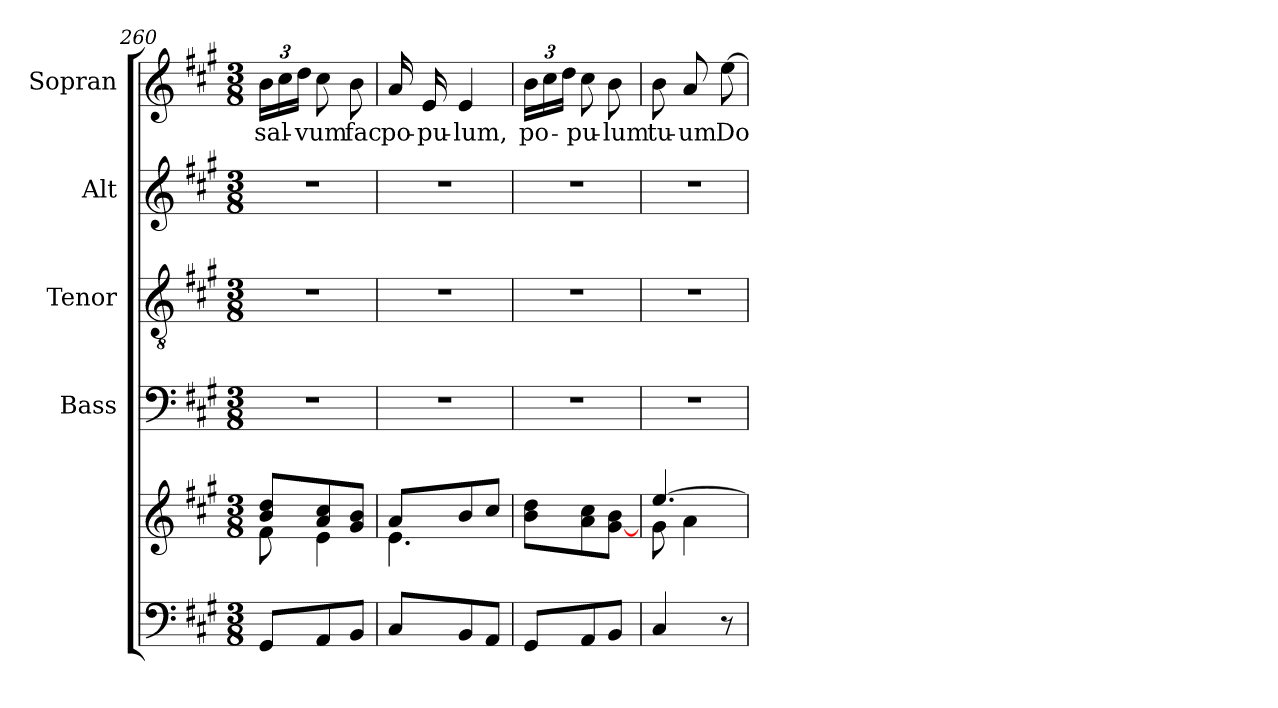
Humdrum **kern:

**kern	**kern	**kern	**kern	**kern	**kern	**text
*part5	*part5	*part4	*part3	*part2	*part1	*part1
*staff6	*staff5	*staff4	*staff3	*staff2	*staff1	*staff1
*	*	*I"Bass	*I"Tenor	*I"Alt	*I"Sopran	*
*	*	*I'B.	*I'T.	*I'A.	*I'S.	*
*clefF4	*clefG2	*clefF4	*clefGv2	*clefG2	*clefG2	*
*k[f#c#g#]	*k[f#c#g#]	*k[f#c#g#]	*k[f#c#g#]	*k[f#c#g#]	*k[f#c#g#]	*
*A:	*A:	*A:	*A:	*A:	*A:	*
*M3/8	*M3/8	*M3/8	*M3/8	*M3/8	*M3/8	*
=260	=260	=260	=260	=260	=260	=260
*	*^	*	*	*	*	*
*	*	*	*	*	*	*Xbrackettup	*
!	!	!	!	!	!	!	!LO:LY:b
8GG#/L	8b/ 8dd/L	8f#\	4.r	4.r	4.r	24b\LL	sal-
.	.	.	.	.	.	24cc#\	.
.	.	.	.	.	.	24dd\JJ	.
!	!	!	!	!	!	!	!LO:LY:b
8AA/	8a/ 8cc#/	4e\	.	.	.	8cc#\	-vum
!	!	!	!	!	!	!	!LO:LY:b
8BB/J	8g#/ 8b/J	.	.	.	.	8b\	fac
=261	=261	=261	=261	=261	=261	=261	=261
!	!	!	!	!	!	!	!LO:LY:b
8C#/L	8a/L	4.e\	4.r	4.r	4.r	16a/	po-
!	!	!	!	!	!	!	!LO:LY:b
.	.	.	.	.	.	16e/	-pu-
!	!	!	!	!	!	!	!LO:LY:b
8BB/	8b/	.	.	.	.	4e/	-lum,
8AA/J	8cc#/J	.	.	.	.	.	.
*	*v	*v	*	*	*	*	*
=262	=262	=262	=262	=262	=262	=262
!	!	!	!	!	!	!LO:LY:b
8GG#/L	8b\ 8dd\L	4.r	4.r	4.r	24b\LL	po-
.	.	.	.	.	24cc#\	.
.	.	.	.	.	24dd\JJ	.
!	!	!	!	!	!	!LO:LY:b
8AA/	8a\ 8cc#\	.	.	.	8cc#\	-pu-
!	!	!	!	!	!	!LO:LY:b
8BB/J	[<8g#\ 8b\J	.	.	.	8b\	-lum
=263	=263	=263	=263	=263	=263	=263
*	*^	*	*	*	*	*
!	!	!	!	!	!	!	!LO:LY:b
4C#/	[>4.ee/	8g#\	4.r	4.r	4.r	8b\	tu-
!	!	!	!	!	!	!	!LO:LY:b
.	.	4a\	.	.	.	8a/	-um
!	!	!	!	!	!	!	!LO:LY:b
8r	.	.	.	.	.	[8ee\	Do-
*	*v	*v	*	*	*	*	*
=	=	=	=	=	=	=
*-	*-	*-	*-	*-	*-	*-
